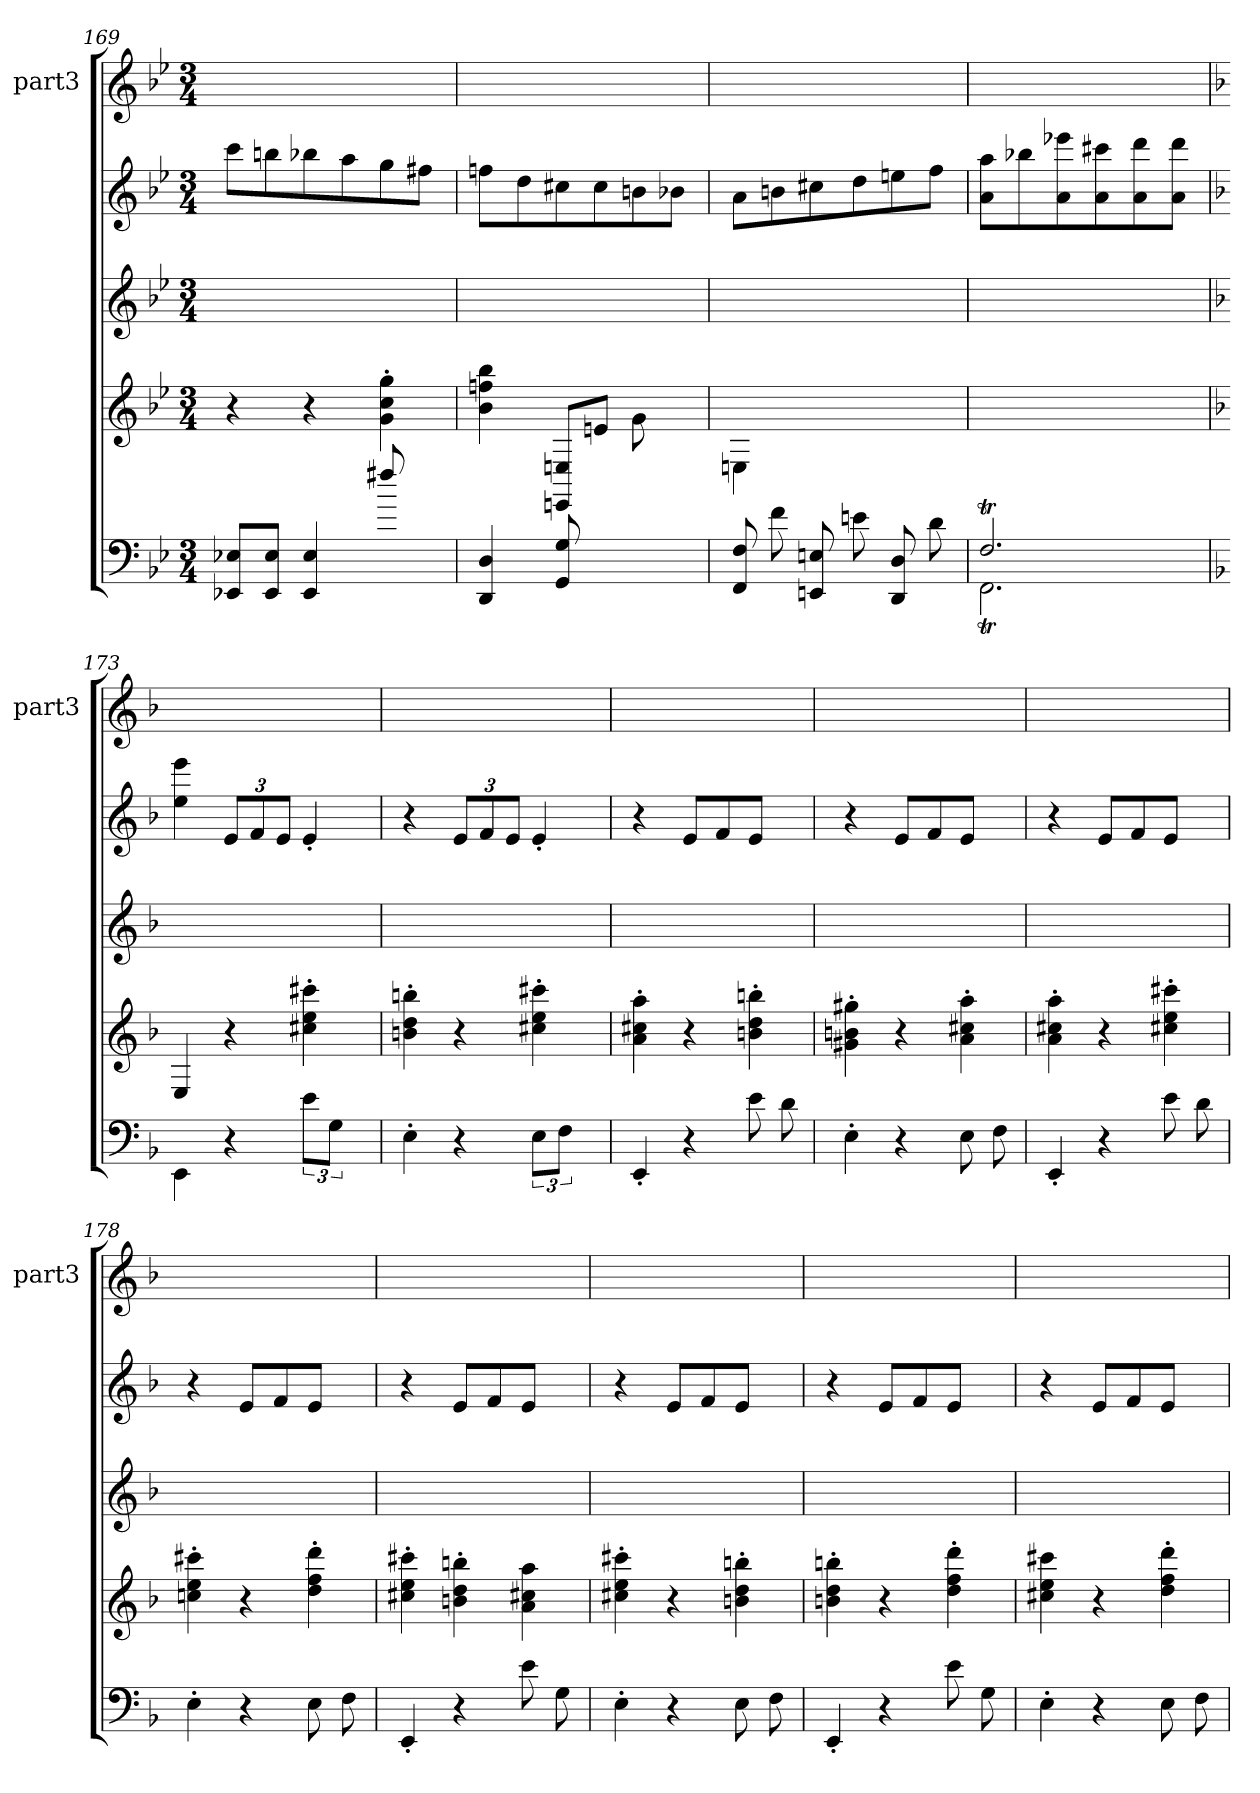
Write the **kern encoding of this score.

**kern	**kern	**kern	**kern	**kern
*part3	*part3	*part2	*part2	*part1
*staff5	*staff4	*staff3	*staff2	*staff1
*	*	*	*	*I"part3
*	*	*	*	*I'part3
*clefF4	*clefG2	*clefG2	*clefG2	*clefG2
*k[b-e-]	*k[b-e-]	*k[b-e-]	*k[b-e-]	*k[b-e-]
*M3/4	*M3/4	*M3/4	*M3/4	*M3/4
=169	=169	=169	=169	=169
8E-Xi/ 8EE-Xi/L	4r	2.ryy	8cccj\L	2.ryy
8E-i/ 8EE-i/J	.	.	8bbnj\	.
4E-i/ 4EE-i/	4r	.	8bb-Xj\	.
.	.	.	8aaj\	.
8ff#Xi/	4gj'>\ 4ccj'>\ 4ggj'>\	.	8ggj\	.
8ryy	.	.	8ff#Xj\J	.
=170	=170	=170	=170	=170
4Di/ 4DDi/	4b-j\ 4ffnj\ 4bb-j\	2.ryy	8ffnj\L	2.ryy
.	.	.	8ddj\	.
8Gi/ 8GGi/	8Enj/ 8EEnj/L	.	8cc#Xj\	.
4.ryy	8enj/J	.	8cc#j\	.
.	8gj\	.	8bnj\	.
.	8ryy	.	8b-Xj\J	.
=171	=171	=171	=171	=171
8Fj/ 8FFj/	4Eni\	2.ryy	8aj\L	2.ryy
8fj\	.	.	8bnj\	.
8Enj/ 8EEnj/	2ryy	.	8cc#Xj\	.
8enj\	.	.	8ddj\	.
8Dj/ 8DDj/	.	.	8eenj\	.
8dj\	.	.	8ffj\J	.
=172	=172	=172	=172	=172
*^	*	*	*	*
2.FTj/	2.FFTi\	2.ryy	2.ryy	8aj\ 8aaj\L	2.ryy
.	.	.	.	8bb-Xj\	.
.	.	.	.	8aj\ 8eee-Xj\	.
.	.	.	.	8aj\ 8ccc#Xj\	.
.	.	.	.	8aj\ 8dddj\	.
.	.	.	.	8aj\ 8dddj\J	.
*v	*v	*	*	*	*
!!LO:LB:g=z
=173	=173	=173	=173	=173
*k[b-]	*k[b-]	*k[b-]	*k[b-]	*k[b-]
4EEi\	4Ej/	2.ryy	4eej\ 4eeej\	2.ryy
4r	4r	.	12ej/L	.
.	.	.	12fj/	.
.	.	.	12ej/J	.
12ei\L	4cc#Xj'>\ 4eej'>\ 4ccc#Xj'>\	.	4e'<j/	.
12Gi\J	.	.	.	.
12ryy	.	.	.	.
=174	=174	=174	=174	=174
4E'>i\	4bnj'>\ 4ddj'>\ 4bbnj'>\	2.ryy	4r	2.ryy
4r	4r	.	12ej/L	.
.	.	.	12fj/	.
.	.	.	12ej/J	.
12Ei\L	4cc#Xj'>\ 4eej'>\ 4ccc#Xj'>\	.	4e'<j/	.
12Fi\J	.	.	.	.
12ryy	.	.	.	.
=175	=175	=175	=175	=175
4EE'<i/	4aj'>\ 4cc#Xj'>\ 4aaj'>\	2.ryy	4r	2.ryy
4r	4r	.	8ej/L	.
.	.	.	8fj/	.
8ei\	4bnj'>\ 4ddj'>\ 4bbnj'>\	.	8ej/J	.
8di\	.	.	8ryy	.
=176	=176	=176	=176	=176
4E'>i\	4g#Xj'>\ 4bnj'>\ 4gg#Xj'>\	2.ryy	4r	2.ryy
4r	4r	.	8ej/L	.
.	.	.	8fj/	.
8Ei\	4aj'>\ 4cc#Xj'>\ 4aaj'>\	.	8ej/J	.
8Fi\	.	.	8ryy	.
=177	=177	=177	=177	=177
4EE'<i/	4aj'>\ 4cc#Xj'>\ 4aaj'>\	2.ryy	4r	2.ryy
4r	4r	.	8ej/L	.
.	.	.	8fj/	.
8ei\	4cc#Xj'>\ 4eej'>\ 4ccc#Xj'>\	.	8ej/J	.
8di\	.	.	8ryy	.
=178	=178	=178	=178	=178
4E'>i\	4ccnj'>\ 4eej'>\ 4ccc#Xj'>\	2.ryy	4r	2.ryy
4r	4r	.	8ej/L	.
.	.	.	8fj/	.
8Ei\	4ddj'>\ 4ffj'>\ 4dddj'>\	.	8ej/J	.
8Fi\	.	.	8ryy	.
!!LO:LB:g=z
=179	=179	=179	=179	=179
4EE'<i/	4cc#Xj'>\ 4eej'>\ 4ccc#Xj'>\	2.ryy	4r	2.ryy
4r	4bnj'>\ 4ddj'>\ 4bbnj'>\	.	8ej/L	.
.	.	.	8fj/	.
8ei\	4aj\ 4cc#Xj\ 4aaj\	.	8ej/J	.
8Gi\	.	.	8ryy	.
=180	=180	=180	=180	=180
4E'>i\	4cc#Xj'>\ 4eej'>\ 4ccc#Xj'>\	2.ryy	4r	2.ryy
4r	4r	.	8ej/L	.
.	.	.	8fj/	.
8Ei\	4bnj'>\ 4ddj'>\ 4bbnj'>\	.	8ej/J	.
8Fi\	.	.	8ryy	.
=181	=181	=181	=181	=181
4EE'<i/	4bnj'>\ 4ddj'>\ 4bbnj'>\	2.ryy	4r	2.ryy
4r	4r	.	8ej/L	.
.	.	.	8fj/	.
8ei\	4ddj'>\ 4ffj'>\ 4dddj'>\	.	8ej/J	.
8Gi\	.	.	8ryy	.
=182	=182	=182	=182	=182
4E'>i\	4cc#Xj\ 4eej\ 4ccc#Xj\	2.ryy	4r	2.ryy
4r	4r	.	8ej/L	.
.	.	.	8fj/	.
8Ei\	4ddj'>\ 4ffj'>\ 4dddj'>\	.	8ej/J	.
8Fi\	.	.	8ryy	.
=	=	=	=	=
*-	*-	*-	*-	*-
